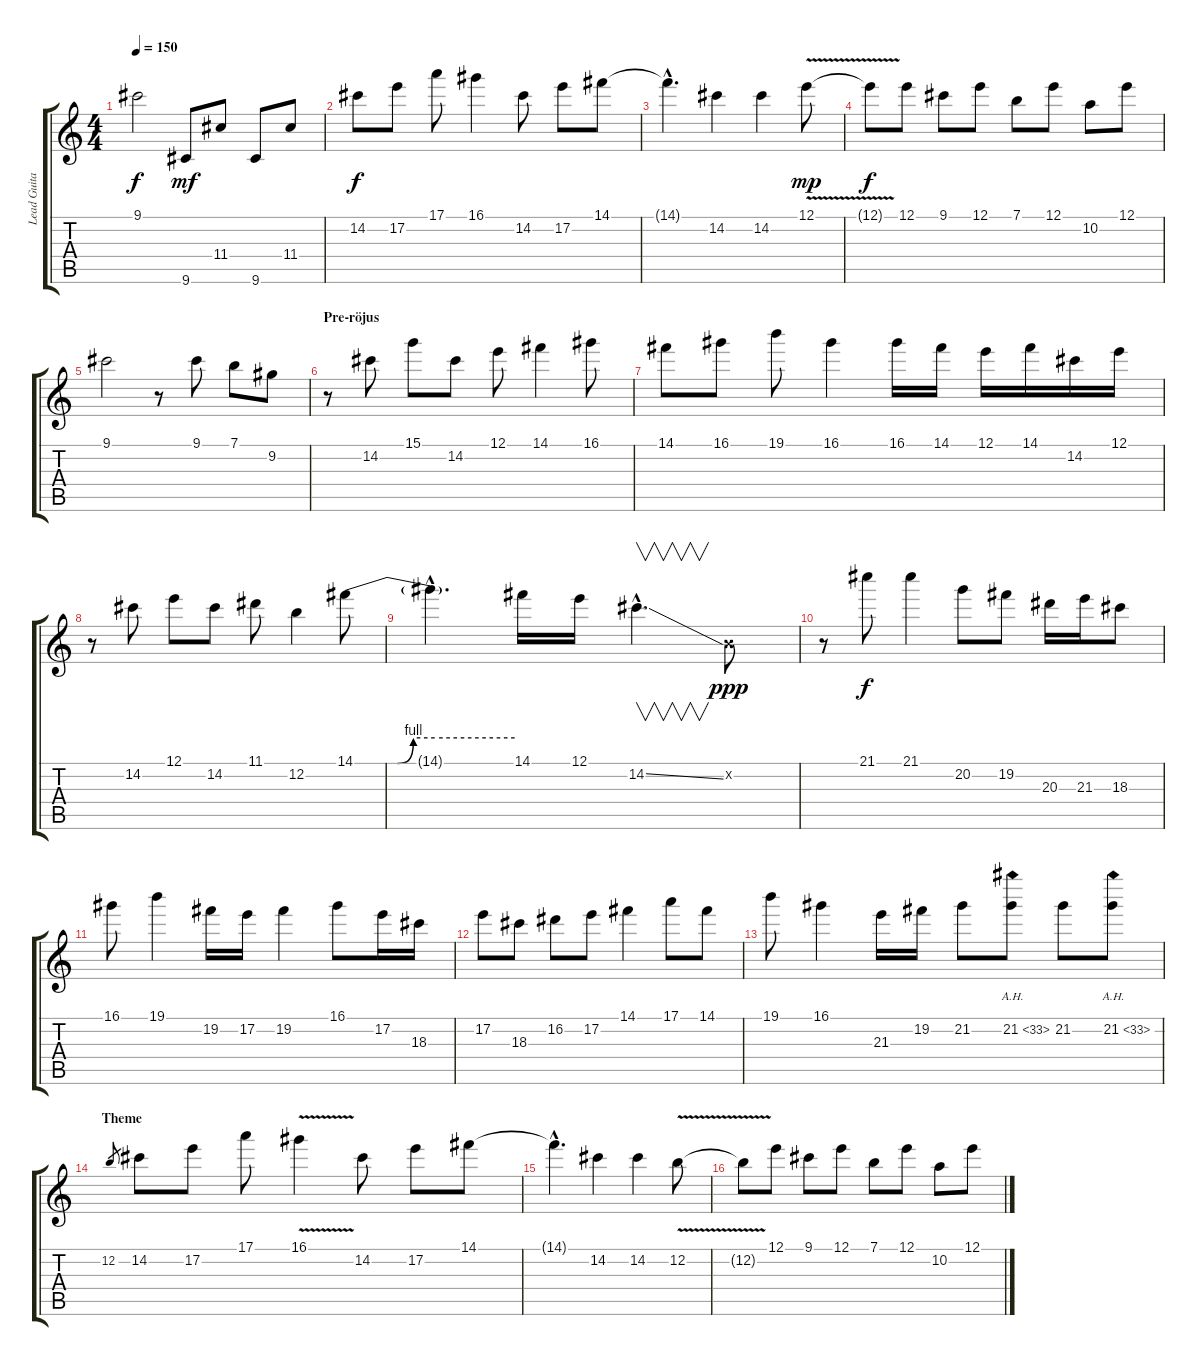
\track ("Lead Guitar" "Lead Guita") {instrument overdrivenguitar}
\staff {score tabs}
\tuning (E4 B3 G3 D3 A2 E2) {hide}
\ts (4 4)
\tempo 150
\clef g2
\ks c
9.1.2{dy f} 9.6.8{dy mf} 11.4.8 9.6.8 11.4.8 |
14.2.8{dy f} 17.2.8 17.1.8 16.1.4 14.2.8 17.2.8 14.1.8 |
14.1{hac t}.4{d} 14.2.4 14.2.4 12.1{v}.8{dy mp} |
12.1{t}.8{dy f} 12.1.8 9.1.8 12.1.8 7.1.8 12.1.8 10.2.8 12.1.8 |
9.1.2 r.8 9.1.8 7.1.8 9.2.8 |
\section ("" "Pre-röjus")
r.8 14.2.8 15.1.8 14.2.8 12.1.8 14.1.4 16.1.8 |
14.1.8 16.1.8 19.1.8 16.1.4 16.1.16 14.1.16 12.1.16 14.1.16 14.2.16 12.1.16 |
r.8 14.2.8 12.1.8 14.2.8 11.1.8 12.2.4 14.1{be (custom 0 0 16 0 22 4 30 4 60 4)}.8 |
14.1{hac t}.4{d} 14.1.16 12.1.16 14.2{ss hac}.4{v d} 0.2{x}.8{dy ppp} |
r.8 21.1.8{dy f} 21.1.4 20.2.8 19.2.8 20.3.16 21.3.16 18.3.8 |
16.1.8 19.1.4 19.2.16 17.2.16 19.2.4 16.1.8 17.2.16 18.3.16 |
\section ("" "")
17.2.8 18.3.8 16.2.8 17.2.8 14.1.4 17.1.8 14.1.8 |
19.1.8 16.1.4 21.3.16 19.2.16 21.2.8 21.2{ah 12}.8 21.2.8 21.2{ah 12}.8 |
\section ("" "Theme")
12.2.8{gr} 14.2.8 17.2.8 17.1.8 16.1{v}.4 14.2.8 17.2.8 14.1.8 |
14.1{hac t}.4{d} 14.2.4 14.2.4 12.2{v}.8 |
12.2{t}.8 12.1.8 9.1.8 12.1.8 7.1.8 12.1.8 10.2.8 12.1.8
